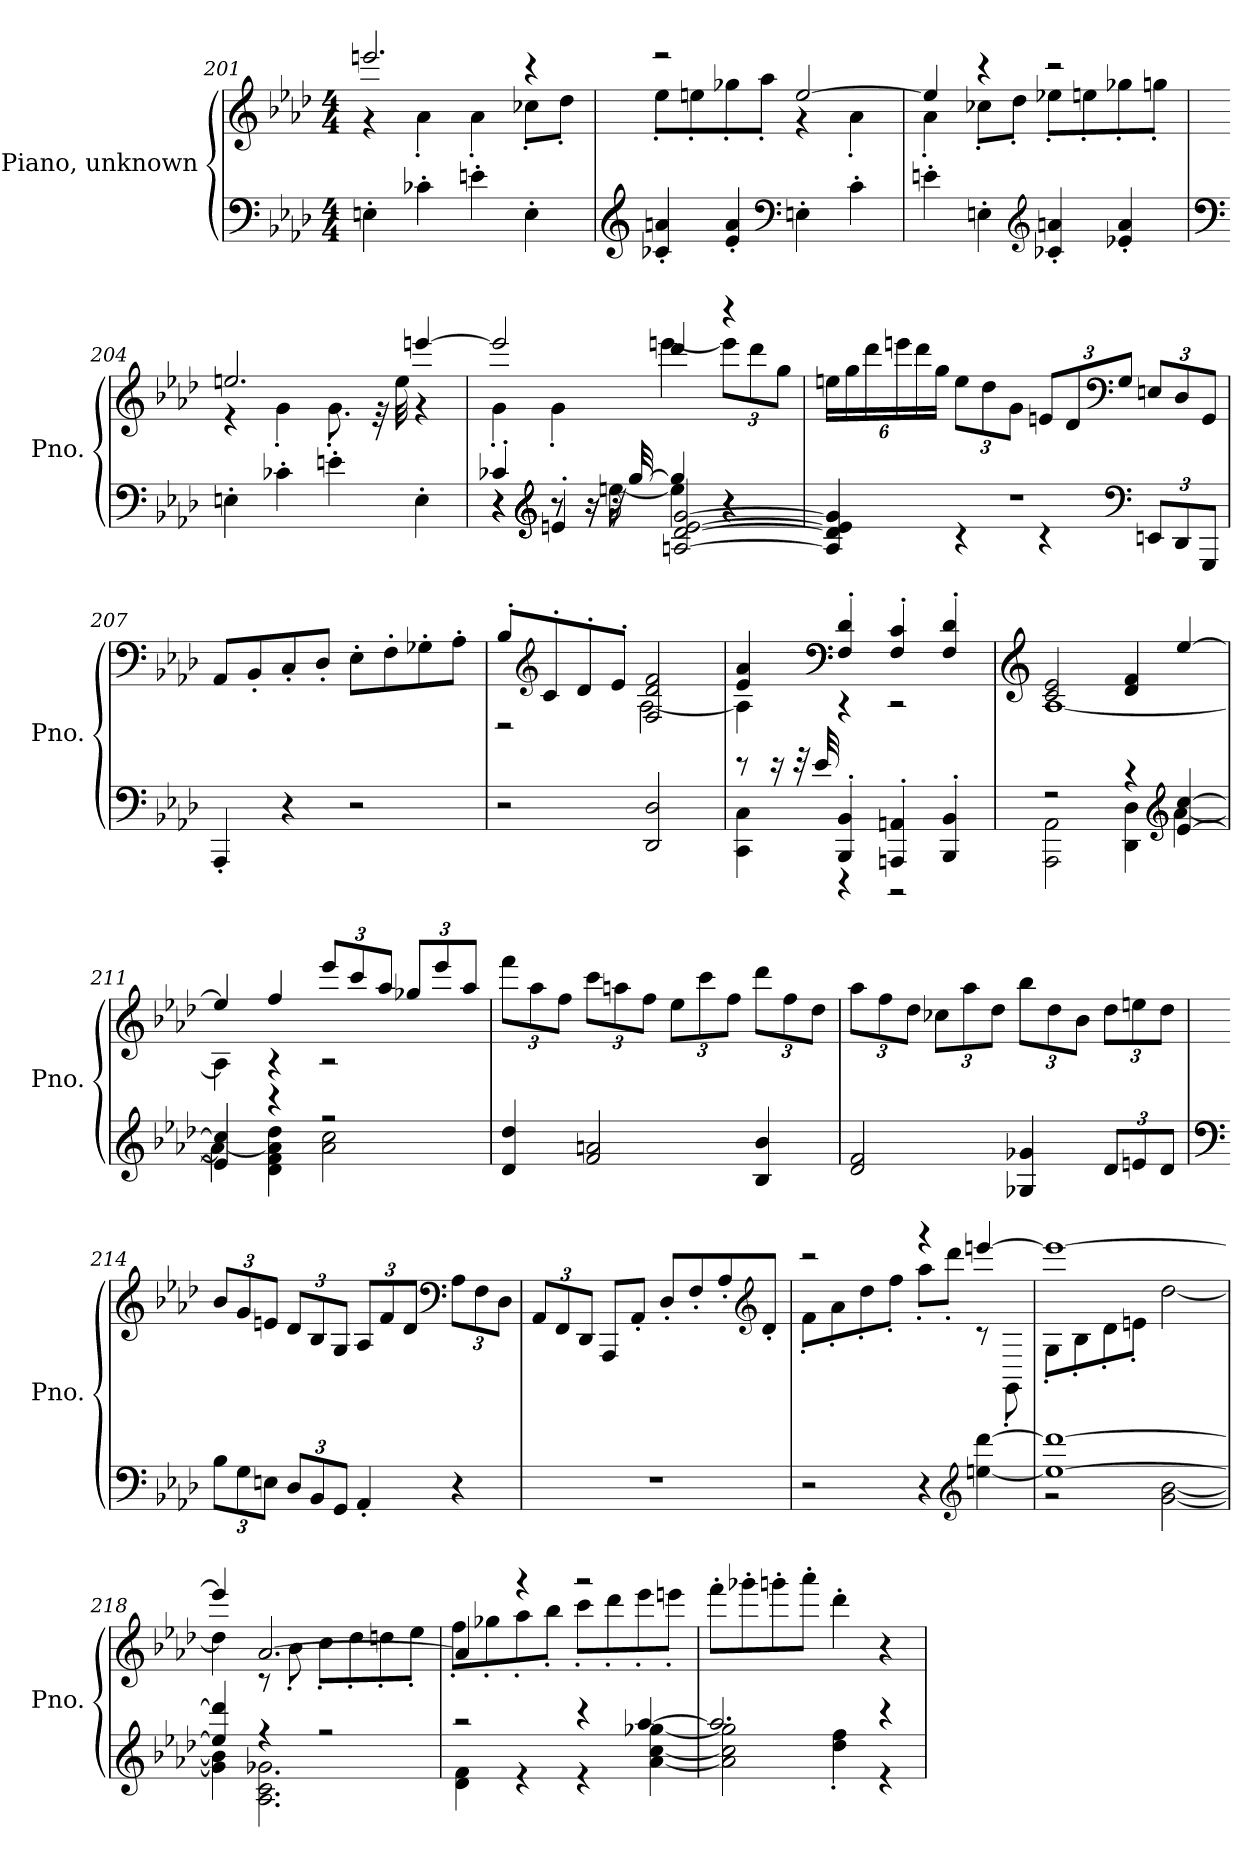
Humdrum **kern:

**kern	**kern
*part1	*part1
*staff2	*staff1
*I"Piano, unknown	*
*I'Pno.	*
*clefF4	*clefG2
*k[b-e-a-d-]	*k[b-e-a-d-]
*M4/4	*M4/4
=201	=201
*	*^
4En'\	2.eeen/	4r
4c-X'\	.	4a-'\
4en'\	.	4a-'\
4E'\	4r	8cc-X'\L
.	.	8dd-'\J
!!LO:LB:g=z	!!
=202	=202	=202
*clefG2	*	*
4c-X/' 4an/'	2r	8ee-'\L
.	.	8een'\
4e-/' 4a/'	.	8gg-X'\
.	.	8aa-'\J
*clefF4	*	*
4En'\	[2ee/	4r
4c-'\	.	4a-'\
=203	=203	=203
4en'\	4ee/]	4a-'\
4En'\	4r	8cc-X'\L
.	.	8dd-'\J
*clefG2	*	*
4c-X/' 4an/'	2r	8ee-X'\L
.	.	8een'\
4e-X/' 4a/'	.	8gg-X'\
.	.	8ggn'\J
=204	=204	=204
*clefF4	*	*
4En'\	2.een/	4r
4c-X'\	.	4g'\
4en'\	.	8.g'\
.	.	32r
.	.	32ee\
4E'\	[4eeen/	4r
!!LO:PB:g=z	!!
=205	=205	=205
*^	*	*
*	*^	*	*
4r	4r	4c-X'/	2eee/]	4g'\
*clefG2	*	*	*	*
8r	8r	4en'/	.	4g'\
16r	16r	.	.	.
32r	[16een\	.	.	.
[32gg/	.	.	.	.
4gg/]	4ee\]	[2An/ [2d-/ [2e/ [2g/	4ddd-/	[4eeen\
*	*	*	*	*Xbrackettup
4r	4r	.	4r	12eee\L]
.	.	.	.	12ddd-\
.	.	.	.	12gg\J
*	*v	*v	*	*
*	*	*v	*v
=206	=206	=206
1r	4A/] 4d-/] 4e/] 4g/]	24een\LL
.	.	24gg\
.	.	24ddd-\
.	.	24eeen\
.	.	24ddd-\
.	.	24gg\JJ
.	4r	12ee\L
.	.	12dd-\
.	.	12g\J
.	4r	12en/L
.	.	12d-/
*	*	*clefF4
.	.	12G/J
*clefF4	*	*
*	*Xbrackettup	*
.	12EEn/L	12En/L
.	12DD-/	12D-/
.	12GGG/J	12GG/J
*v	*v	*
!!LO:LB:g=z
=207	=207
4AAA-'/	8AA-/L
.	8BB-'/
4r	8C'/
.	8D-'/J
2r	8E-'\L
.	8F'\
.	8G-X'\
.	8A-'\J
=208	=208
*	*^
2r	8B-'/L	2r
*	*clefG2	*
.	8c'/	.
.	8d-'/	.
.	8e-'/J	.
2DD-/ 2D-/	2F/ 2d-/ 2f/	[2A-\
=209	=209	=209
*^	*	*
8r	4CC\ 4C\	4e-/ 4a-/	4A-\]
16r	.	.	.
32r	.	.	.
32e-/	.	.	.
*	*	*clefF4	*
4BBB-/' 4BB-/'	4r	4F/' 4d-/'	4r
4AAAn/' 4AAn/'	2r	4F/' 4c/'	2r
4BBB-/' 4BB-/'	.	4F/' 4d-/'	.
=210	=210	=210	=210
*	*	*clefG2	*
2r	2AAA-\ 2AA-\	2c/ 2e-/	[1A-
4r	4DD-\ 4D-\	4d-/ 4f/	.
*clefG2	*	*	*
[4e-/ [4cc/	[4a-\	[4ee-/	.
!!LO:LB:g=z	!!
=211	=211	=211	=211
4e-/] 4cc/]	4a-\_	4ee-/]	4A-\]
4r	4d-\ 4f\ 4a-\] 4dd-\	4ff/	4r
2r	2a-\ 2cc\	12eee-/L	2r
.	.	12ccc/	.
.	.	12aa-/J	.
.	.	12gg-X/L	.
.	.	12eee-/	.
.	.	12aa-/J	.
*v	*v	*	*
*	*v	*v
=212	=212
4d-/ 4dd-/	12fff\L
.	12aa-\
.	12ff\J
2f/ 2an/	12ccc\L
.	12aan\
.	12ff\J
.	12ee-\L
.	12ccc\
.	12ff\J
4B-/ 4b-/	12ddd-\L
.	12ff\
.	12dd-\J
=213	=213
2d-/ 2f/	12aa-\L
.	12ff\
.	12dd-\J
.	12cc-X\L
.	12aa-\
.	12dd-\J
4G-X/ 4g-X/	12bb-\L
.	12dd-\
.	12b-\J
12d-/L	12dd-\L
12en/	12een\
12d-/J	12dd-\J
!!LO:LB:g=z
=214	=214
*clefF4	*
12B-\L	12b-/L
12G\	12g/
12En\J	12en/J
12D-/L	12d-/L
12BB-/	12B-/
12GG/J	12G/J
4AA-'/	12A-/L
.	12f/
.	12d-/J
*	*clefF4
4r	12A-\L
.	12F\
.	12D-\J
=215	=215
1r	12AA-/L
.	12FF/
.	12DD-/J
.	8AAA-/L
.	8AA-'/J
.	8D-'/L
.	8F'/
.	8A-'/
*	*clefG2
.	8d-'/J
=216	=216
*	*^
2r	2r	8f'\L
.	.	8a-'\
.	.	8dd-'\
.	.	8ff'\J
4r	4r	8aa-'\L
.	.	8ddd-'\J
*clefG2	*	*
[4een\ [4ddd-\	[4eeen/	8r
.	.	8GG'\
!!LO:LB:g=z	!!
=217	=217	=217
*^	*	*
1ee_ 1ddd-_	2r	1eee_	8G'\L
.	.	.	8B-'\
.	.	.	8d-'\
.	.	.	8en'\J
.	[2g\ [2b-\	.	[2dd-\
=218	=218	=218	=218
4ee/] 4ddd-/]	4g\] 4b-\]	4eee/]	4dd-\]
4r	2.A-\ 2.c\ 2.g-X\	[2.a-/	8r
.	.	.	8b-'\
2r	.	.	8cc'\L
.	.	.	8dd-'\
.	.	.	8ddn'\
.	.	.	8ee-'\J
=219	=219	=219	=219
2r	4d-\ 4f\	4a-/]	8ff'\L
.	.	.	8gg-X'\
.	4r	4r	8aa-'\
.	.	.	8bb-'\J
4r	4r	2r	8ccc'\L
.	.	.	8ddd-'\
[4aa-/	[4a-\ [4cc\ [4gg-X\	.	8eee-'\
.	.	.	8eeen'\J
*	*	*v	*v
=220	=220	=220
2.aa-/]	2a-\] 2cc\] 2gg-\]	8fff'\L
.	.	8ggg-X'\
.	.	8gggn'\
.	.	8aaa-'\J
.	4dd-\' 4ff\'	4ddd-'\
4r	4r	4r
*v	*v	*
=	=
*-	*-
